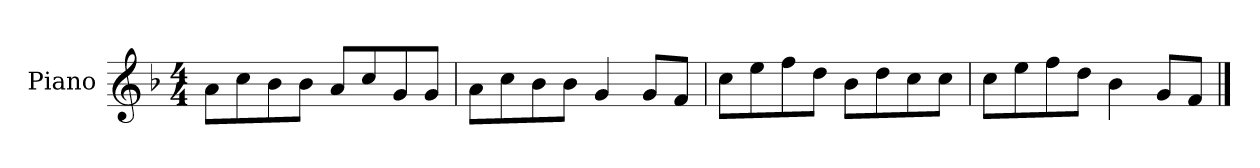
**kern
*part1
*staff1
*I"Piano
*I'P-no
*clefG2
*k[b-]
*M4/4
*MM90
=1
8a\L
8cc\
8b-\
8b-\J
8a/L
8cc/
8g/
8g/J
=2
8a\L
8cc\
8b-\
8b-\J
4g/
8g/L
8f/J
=3
8cc\L
8ee\
8ff\
8dd\J
8b-\L
8dd\
8cc\
8cc\J
=4
8cc\L
8ee\
8ff\
8dd\J
4b-\
8g/L
8f/J
==
*-
